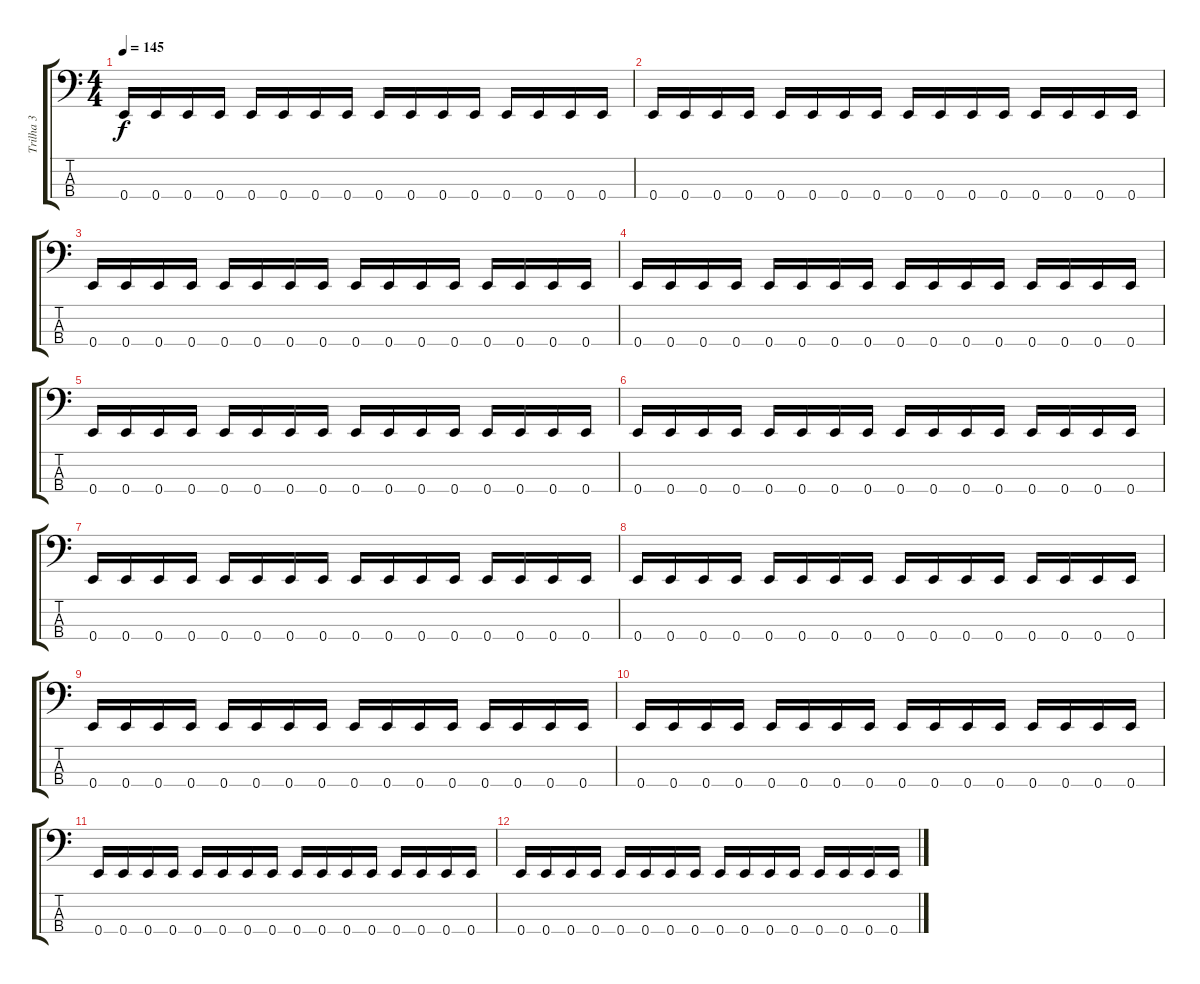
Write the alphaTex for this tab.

\track ("Trilha 3" "Trilha 3") {instrument electricbassfinger}
\staff {score tabs}
\tuning (G2 D2 A1 E1) {hide}
\ts (4 4)
\tempo 145
\clef f4
\ks c
0.4.16{dy f} 0.4.16 0.4.16 0.4.16 0.4.16 0.4.16 0.4.16 0.4.16 0.4.16 0.4.16 0.4.16 0.4.16 0.4.16 0.4.16 0.4.16 0.4.16 |
0.4.16 0.4.16 0.4.16 0.4.16 0.4.16 0.4.16 0.4.16 0.4.16 0.4.16 0.4.16 0.4.16 0.4.16 0.4.16 0.4.16 0.4.16 0.4.16 |
0.4.16 0.4.16 0.4.16 0.4.16 0.4.16 0.4.16 0.4.16 0.4.16 0.4.16 0.4.16 0.4.16 0.4.16 0.4.16 0.4.16 0.4.16 0.4.16 |
0.4.16 0.4.16 0.4.16 0.4.16 0.4.16 0.4.16 0.4.16 0.4.16 0.4.16 0.4.16 0.4.16 0.4.16 0.4.16 0.4.16 0.4.16 0.4.16 |
0.4.16 0.4.16 0.4.16 0.4.16 0.4.16 0.4.16 0.4.16 0.4.16 0.4.16 0.4.16 0.4.16 0.4.16 0.4.16 0.4.16 0.4.16 0.4.16 |
0.4.16 0.4.16 0.4.16 0.4.16 0.4.16 0.4.16 0.4.16 0.4.16 0.4.16 0.4.16 0.4.16 0.4.16 0.4.16 0.4.16 0.4.16 0.4.16 |
0.4.16 0.4.16 0.4.16 0.4.16 0.4.16 0.4.16 0.4.16 0.4.16 0.4.16 0.4.16 0.4.16 0.4.16 0.4.16 0.4.16 0.4.16 0.4.16 |
0.4.16 0.4.16 0.4.16 0.4.16 0.4.16 0.4.16 0.4.16 0.4.16 0.4.16 0.4.16 0.4.16 0.4.16 0.4.16 0.4.16 0.4.16 0.4.16 |
0.4.16 0.4.16 0.4.16 0.4.16 0.4.16 0.4.16 0.4.16 0.4.16 0.4.16 0.4.16 0.4.16 0.4.16 0.4.16 0.4.16 0.4.16 0.4.16 |
0.4.16 0.4.16 0.4.16 0.4.16 0.4.16 0.4.16 0.4.16 0.4.16 0.4.16 0.4.16 0.4.16 0.4.16 0.4.16 0.4.16 0.4.16 0.4.16 |
0.4.16 0.4.16 0.4.16 0.4.16 0.4.16 0.4.16 0.4.16 0.4.16 0.4.16 0.4.16 0.4.16 0.4.16 0.4.16 0.4.16 0.4.16 0.4.16 |
0.4.16 0.4.16 0.4.16 0.4.16 0.4.16 0.4.16 0.4.16 0.4.16 0.4.16 0.4.16 0.4.16 0.4.16 0.4.16 0.4.16 0.4.16 0.4.16
